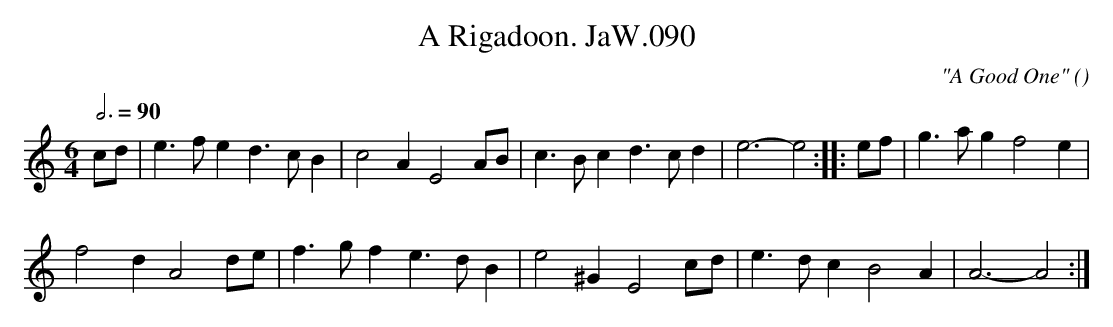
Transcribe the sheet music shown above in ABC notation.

X:1
T:Rigadoon. JaW.090, A
M:6/4
L:1/4
Q:3/4=90
C:"A Good One"
O:
K:Am
c/d/|e>fe d>cB|c2A E2A/B/|c>Bc d>cd|e3-e2::e/f/|g>ag f2e|
f2d A2d/e/|f>gf e>dB|e2^G E2c/d/|e>dc B2A|A3-A2:|
